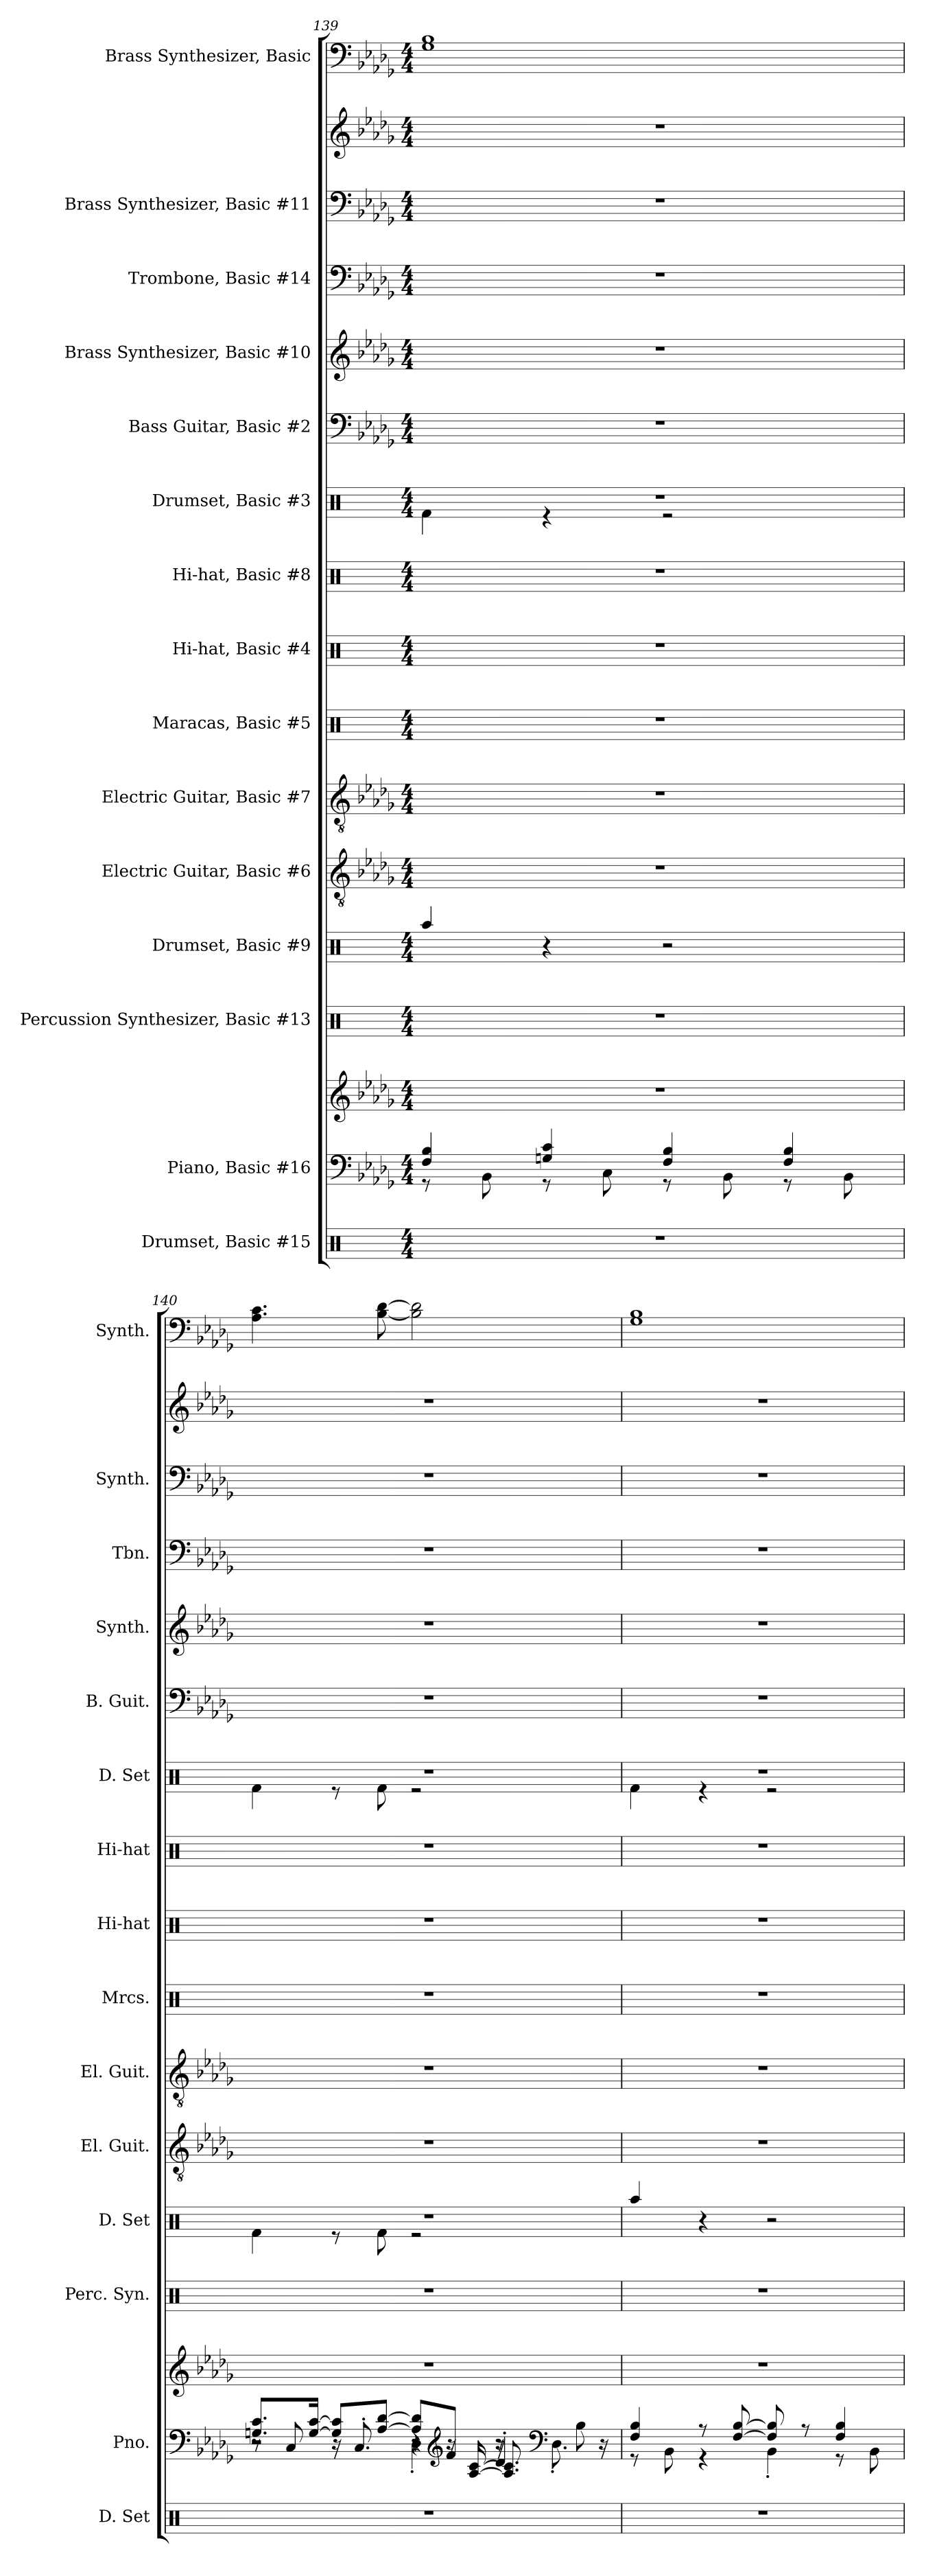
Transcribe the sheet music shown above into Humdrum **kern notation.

**kern	**kern	**kern	**kern	**kern	**kern	**kern	**kern	**kern	**kern	**kern	**kern	**kern	**kern	**kern	**kern	**kern
*part15	*part14	*part14	*part13	*part12	*part11	*part10	*part9	*part8	*part7	*part6	*part5	*part4	*part3	*part2	*part2	*part1
*staff17	*staff16	*staff15	*staff14	*staff13	*staff12	*staff11	*staff10	*staff9	*staff8	*staff7	*staff6	*staff5	*staff4	*staff3	*staff2	*staff1
*I"Drumset, Basic #15	*I"Piano, Basic #16	*	*I"Percussion Synthesizer, Basic #13	*I"Drumset, Basic #9	*I"Electric Guitar, Basic #6	*I"Electric Guitar, Basic #7	*I"Maracas, Basic #5	*I"Hi-hat, Basic #4	*I"Hi-hat, Basic #8	*I"Drumset, Basic #3	*I"Bass Guitar, Basic #2	*I"Brass Synthesizer, Basic #10	*I"Trombone, Basic #14	*I"Brass Synthesizer, Basic #11	*	*I"Brass Synthesizer, Basic
*I'D. Set	*I'Pno.	*	*I'Perc. Syn.	*I'D. Set	*I'El. Guit.	*I'El. Guit.	*I'Mrcs.	*I'Hi-hat	*I'Hi-hat	*I'D. Set	*I'B. Guit.	*I'Synth.	*I'Tbn.	*I'Synth.	*	*I'Synth.
*clefX	*clefF4	*clefG2	*clefX	*clefX	*clefGv2	*clefGv2	*clefX	*clefX	*clefX	*clefX	*clefF4	*clefG2	*clefF4	*clefF4	*clefG2	*clefF4
*	*	*	*	*	*	*	*	*	*	*	*ITrd7c12	*	*	*	*	*
*k[]	*k[b-e-a-d-g-]	*k[b-e-a-d-g-]	*k[]	*k[]	*k[b-e-a-d-g-]	*k[b-e-a-d-g-]	*k[]	*k[]	*k[]	*k[]	*k[b-e-a-d-g-]	*k[b-e-a-d-g-]	*k[b-e-a-d-g-]	*k[b-e-a-d-g-]	*k[b-e-a-d-g-]	*k[b-e-a-d-g-]
*M4/4	*M4/4	*M4/4	*M4/4	*M4/4	*M4/4	*M4/4	*M4/4	*M4/4	*M4/4	*M4/4	*M4/4	*M4/4	*M4/4	*M4/4	*M4/4	*M4/4
=139	=139	=139	=139	=139	=139	=139	=139	=139	=139	=139	=139	=139	=139	=139	=139	=139
*	*^	*	*	*	*	*	*	*	*	*^	*	*	*	*	*	*
1r	4F/ 4B-/	8r	1r	1r	4Raa/	1r	1r	1r	1r	1r	1r	4Rf\	1r	1r	1r	1r	1r	1G- 1B-
.	.	8BB-\	.	.	.	.	.	.	.	.	.	.	.	.	.	.	.	.
.	4Gn/ 4c/	8r	.	.	4r	.	.	.	.	.	.	4r	.	.	.	.	.	.
.	.	8C\	.	.	.	.	.	.	.	.	.	.	.	.	.	.	.	.
.	4F/ 4B-/	8r	.	.	2r	.	.	.	.	.	.	2r	.	.	.	.	.	.
.	.	8BB-\	.	.	.	.	.	.	.	.	.	.	.	.	.	.	.	.
.	4F/ 4B-/	8r	.	.	.	.	.	.	.	.	.	.	.	.	.	.	.	.
.	.	8BB-\	.	.	.	.	.	.	.	.	.	.	.	.	.	.	.	.
!!LO:PB:g=z
=140	=140	=140	=140	=140	=140	=140	=140	=140	=140	=140	=140	=140	=140	=140	=140	=140	=140	=140
*	*^	*^	*	*	*^	*	*	*	*	*	*	*	*	*	*	*	*	*
1r	8.Gn/ 8.c/L	2r	8r	2r	1r	1r	1r	4Rf\	1r	1r	1r	1r	1r	1r	4Rf\	1r	1r	1r	1r	1r	4.A-\ 4.c\
.	.	.	8C/	.	.	.	.	.	.	.	.	.	.	.	.	.	.	.	.	.	.
.	[16G/ [16c/Jk	.	.	.	.	.	.	.	.	.	.	.	.	.	.	.	.	.	.	.	.
.	8G/] 8c/]L	.	16r	.	.	.	.	8r	.	.	.	.	.	.	8r	.	.	.	.	.	.
.	.	.	8.C'/	.	.	.	.	.	.	.	.	.	.	.	.	.	.	.	.	.	.
.	[8A-/ [8d-/J	.	.	.	.	.	.	8Rf\	.	.	.	.	.	.	8Rf\	.	.	.	.	.	[8B-\ [8d-\
.	8A-/] 8d-/]L	4D-'\	8r	4r	.	.	.	2r	.	.	.	.	.	.	2r	.	.	.	.	.	2B-\] 2d-\]
*	*clefG2	*	*	*	*	*	*	*	*	*	*	*	*	*	*	*	*	*	*	*	*
.	8f/J	.	16r	.	.	.	.	.	.	.	.	.	.	.	.	.	.	.	.	.	.
.	.	.	[16A-/ [16c/	.	.	.	.	.	.	.	.	.	.	.	.	.	.	.	.	.	.
.	4d-'/	8r	8.A-/] 8.c/]	16r	.	.	.	.	.	.	.	.	.	.	.	.	.	.	.	.	.
*	*clefF4	*	*	*	*	*	*	*	*	*	*	*	*	*	*	*	*	*	*	*	*
.	.	.	.	8.D-'\	.	.	.	.	.	.	.	.	.	.	.	.	.	.	.	.	.
.	.	8B-\	.	.	.	.	.	.	.	.	.	.	.	.	.	.	.	.	.	.	.
.	.	.	16r	.	.	.	.	.	.	.	.	.	.	.	.	.	.	.	.	.	.
*	*	*v	*v	*v	*	*	*v	*v	*	*	*	*	*	*	*	*	*	*	*	*	*
=141	=141	=141	=141	=141	=141	=141	=141	=141	=141	=141	=141	=141	=141	=141	=141	=141	=141	=141
1r	4F/ 4B-/	8r	1r	1r	4Raa/	1r	1r	1r	1r	1r	1r	4Rf\	1r	1r	1r	1r	1r	1G- 1B-
.	.	8BB-\	.	.	.	.	.	.	.	.	.	.	.	.	.	.	.	.
.	8r	4r	.	.	4r	.	.	.	.	.	.	4r	.	.	.	.	.	.
.	[8F/ [8B-/	.	.	.	.	.	.	.	.	.	.	.	.	.	.	.	.	.
.	8F/] 8B-/]	4BB-'\	.	.	2r	.	.	.	.	.	.	2r	.	.	.	.	.	.
.	8r	.	.	.	.	.	.	.	.	.	.	.	.	.	.	.	.	.
.	4F/ 4B-/	8r	.	.	.	.	.	.	.	.	.	.	.	.	.	.	.	.
.	.	8BB-\	.	.	.	.	.	.	.	.	.	.	.	.	.	.	.	.
*	*v	*v	*	*	*	*	*	*	*	*	*v	*v	*	*	*	*	*	*
=	=	=	=	=	=	=	=	=	=	=	=	=	=	=	=	=
*-	*-	*-	*-	*-	*-	*-	*-	*-	*-	*-	*-	*-	*-	*-	*-	*-
